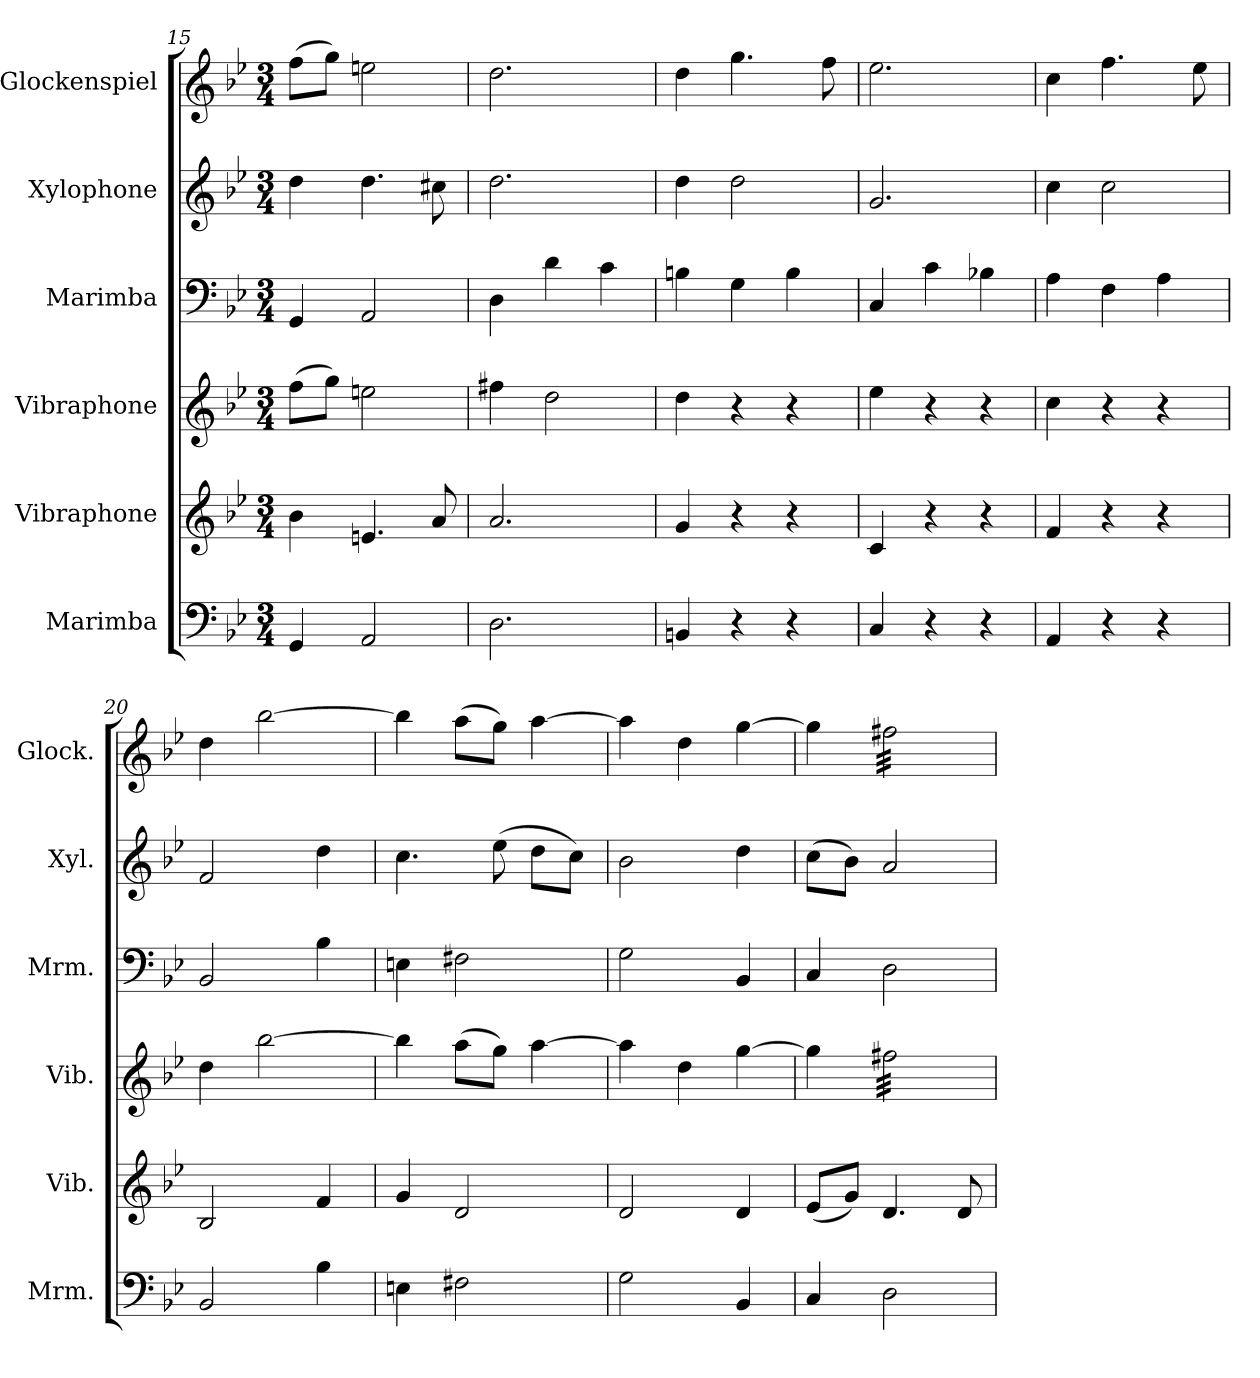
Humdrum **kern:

**kern	**kern	**kern	**kern	**kern	**kern
*part6	*part5	*part4	*part3	*part2	*part1
*staff6	*staff5	*staff4	*staff3	*staff2	*staff1
*I"Marimba	*I"Vibraphone	*I"Vibraphone	*I"Marimba	*I"Xylophone	*I"Glockenspiel
*I'Mrm.	*I'Vib.	*I'Vib.	*I'Mrm.	*I'Xyl.	*I'Glock.
*clefF4	*clefG2	*clefG2	*clefF4	*clefG2	*clefG2
*	*	*	*	*ITrd-7c-12	*ITrd-14c-24
*k[b-e-]	*k[b-e-]	*k[b-e-]	*k[b-e-]	*k[b-e-]	*k[b-e-]
*M3/4	*M3/4	*M3/4	*M3/4	*M3/4	*M3/4
=15	=15	=15	=15	=15	=15
4GG/	4b-\	(>8ff\L	4GG/	4ddd\	(>8ffff\L
.	.	8gg\J)	.	.	8gggg\J)
2AA/	4.en/	2een\	2AA/	4.ddd\	2eeeen\
.	8a/	.	.	8ccc#X\	.
=16	=16	=16	=16	=16	=16
2.D\	2.a/	4ff#X\	4D\	2.ddd\	2.dddd\
.	.	2dd\	4d\	.	.
.	.	.	4c\	.	.
=17	=17	=17	=17	=17	=17
4BBn/	4g/	4dd\	4Bn\	4ddd\	4dddd\
4r	4r	4r	4G\	2ddd\	4.gggg\
4r	4r	4r	4B\	.	.
.	.	.	.	.	8ffff\
=18	=18	=18	=18	=18	=18
4C/	4c/	4ee-\	4C/	2.gg/	2.eeee-\
4r	4r	4r	4c\	.	.
4r	4r	4r	4B-X\	.	.
=19	=19	=19	=19	=19	=19
4AA/	4f/	4cc\	4A\	4ccc\	4cccc\
4r	4r	4r	4F\	2ccc\	4.ffff\
4r	4r	4r	4A\	.	.
.	.	.	.	.	8eeee-\
!!LO:LB:g=z
=20	=20	=20	=20	=20	=20
2BB-/	2B-/	4dd\	2BB-/	2ff/	4dddd\
.	.	[2bb-\	.	.	[2bbbb-\
4B-\	4f/	.	4B-\	4ddd\	.
=21	=21	=21	=21	=21	=21
4En\	4g/	4bb-\]	4En\	4.ccc\	4bbbb-\]
2F#X\	2d/	(>8aa\L	2F#X\	.	(>8aaaa\L
.	.	8gg\J)	.	(>8eee-\	8gggg\J)
.	.	[4aa\	.	8ddd\L	[4aaaa\
.	.	.	.	8ccc\J)	.
=22	=22	=22	=22	=22	=22
2G\	2d/	4aa\]	2G\	2bb-\	4aaaa\]
.	.	4dd\	.	.	4dddd\
4BB-/	4d/	[4gg\	4BB-/	4ddd\	[4gggg\
=23	=23	=23	=23	=23	=23
4C/	(<8e-/L	4gg\]	4C/	(>8ccc\L	4gggg\]
.	8g/J)	.	.	8bb-\J)	.
*	*	*tremolo	*	*	*
*	*	*	*	*	*tremolo
2D\	4.d/	32ff#X\LLL	2D\	2aa/	32ffff#X\LLL
.	.	32ff#X\	.	.	32ffff#X\
.	.	32ff#X\	.	.	32ffff#X\
.	.	32ff#X\	.	.	32ffff#X\
.	.	32ff#X\	.	.	32ffff#X\
.	.	32ff#X\	.	.	32ffff#X\
.	.	32ff#X\	.	.	32ffff#X\
.	.	32ff#X\	.	.	32ffff#X\
.	.	32ff#X\	.	.	32ffff#X\
.	.	32ff#X\	.	.	32ffff#X\
.	.	32ff#X\	.	.	32ffff#X\
.	.	32ff#X\	.	.	32ffff#X\
.	8d/	32ff#X\	.	.	32ffff#X\
.	.	32ff#X\	.	.	32ffff#X\
.	.	32ff#X\	.	.	32ffff#X\
.	.	32ff#X\JJJ	.	.	32ffff#X\JJJ
*	*	*	*	*	*Xtremolo
*	*	*Xtremolo	*	*	*
=	=	=	=	=	=
*-	*-	*-	*-	*-	*-
